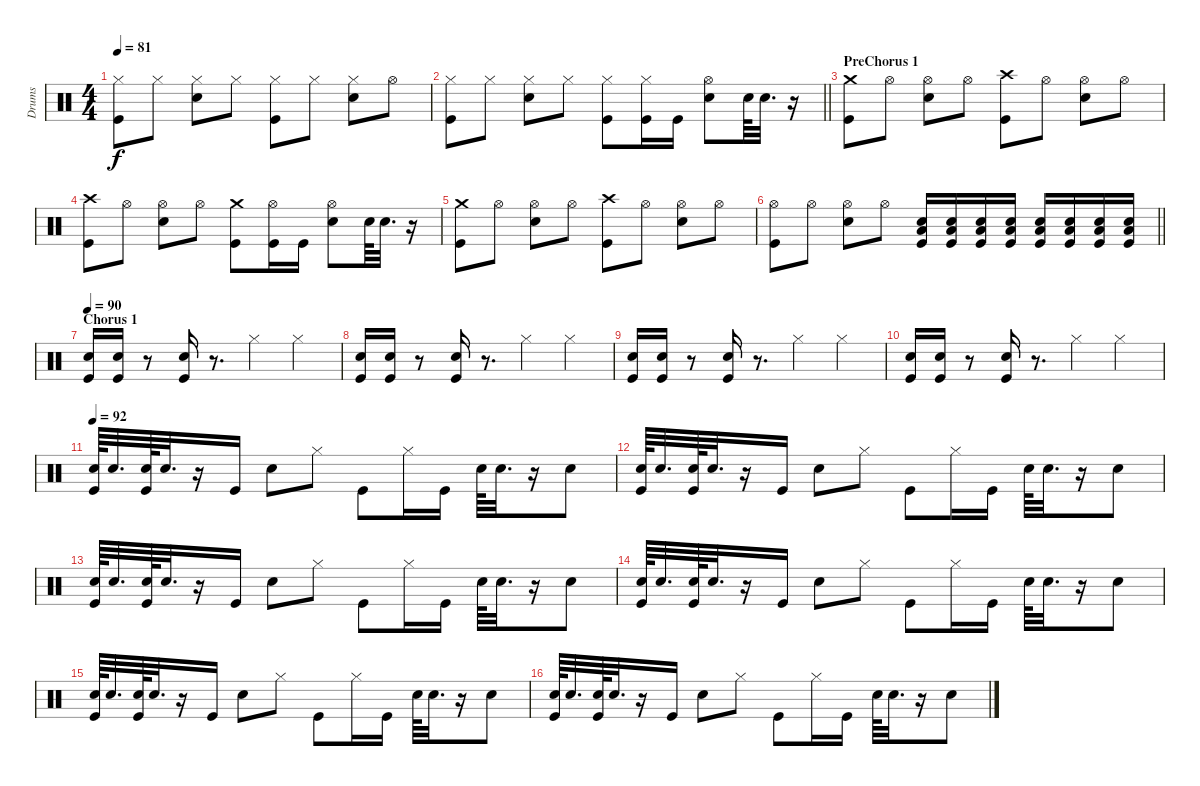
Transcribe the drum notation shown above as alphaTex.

\track ("Drums" "Drums") {instrument percussion}
\staff {score}
\articulation defaults
\ts (4 4)
\tempo 81
\clef neutral
\ks c
("Hi-Hat (closed)" "Kick (hit)").8{dy f} "Hi-Hat (closed)".8 ("Hi-Hat (closed)" "Snare (hit) 2").8 "Hi-Hat (closed)".8 ("Hi-Hat (closed)" "Kick (hit)").8 "Hi-Hat (closed)".8 ("Hi-Hat (closed)" "Snare (hit) 2").8 "Hi-Hat (open)".8 |
\barLineRight lightlight
("Hi-Hat (closed)" "Kick (hit)").8 "Hi-Hat (closed)".8 ("Hi-Hat (closed)" "Snare (hit) 2").8 "Hi-Hat (closed)".8 ("Hi-Hat (closed)" "Kick (hit)").8 ("Hi-Hat (closed)" "Kick (hit)").16 "Kick (hit)".16 ("Hi-Hat (open)" "Snare (hit) 2").8 "Snare (hit) 2".64 "Snare (hit) 2".32{d} r.16 |
\section ("" "PreChorus 1")
("Crash medium (hit)" "Kick (hit)").8 "Hi-Hat (open)".8 ("Hi-Hat (open)" "Snare (hit) 2").8 "Hi-Hat (open)".8 ("Crash high (hit)" "Kick (hit)").8 "Hi-Hat (open)".8 ("Hi-Hat (open)" "Snare (hit) 2").8 "Hi-Hat (open)".8 |
("Crash high (hit)" "Kick (hit)").8 "Hi-Hat (open)".8 ("Hi-Hat (open)" "Snare (hit) 2").8 "Hi-Hat (open)".8 ("Crash medium (hit)" "Kick (hit)").8 ("Hi-Hat (open)" "Kick (hit)").16 "Kick (hit)".16 ("Hi-Hat (open)" "Snare (hit) 2").8 "Snare (hit) 2".64 "Snare (hit) 2".32{d} r.16 |
("Crash medium (hit)" "Kick (hit)").8 "Hi-Hat (open)".8 ("Hi-Hat (open)" "Snare (hit) 2").8 "Hi-Hat (open)".8 ("Crash high (hit)" "Kick (hit)").8 "Hi-Hat (open)".8 ("Hi-Hat (open)" "Snare (hit) 2").8 "Hi-Hat (open)".8 |
\barLineRight lightlight
("Hi-Hat (open)" "Kick (hit)").8 "Hi-Hat (open)".8 ("Hi-Hat (open)" "Snare (hit) 2").8 "Hi-Hat (open)".8 ("Snare (hit) 2" "Low Floor Tom (hit)" "Kick (hit)").16 ("Snare (hit) 2" "Low Floor Tom (hit)" "Kick (hit)").16 ("Snare (hit) 2" "Low Floor Tom (hit)" "Kick (hit)").16 ("Snare (hit) 2" "Low Floor Tom (hit)" "Kick (hit)").16 ("Snare (hit) 2" "Low Floor Tom (hit)" "Kick (hit)").16 ("Snare (hit) 2" "Low Floor Tom (hit)" "Kick (hit)").16 ("Snare (hit) 2" "Low Floor Tom (hit)" "Kick (hit)").16 ("Snare (hit) 2" "Low Floor Tom (hit)" "Kick (hit)").16 |
\section ("" "Chorus 1")
\tempo 90
("Snare (hit) 2" "Kick (hit)").16 ("Snare (hit) 2" "Kick (hit)").16 r.8 ("Snare (hit) 2" "Kick (hit)").16 r.8{d} "Hi-Hat (closed)".4 "Hi-Hat (closed)".4 |
("Snare (hit) 2" "Kick (hit)").16 ("Snare (hit) 2" "Kick (hit)").16 r.8 ("Snare (hit) 2" "Kick (hit)").16 r.8{d} "Hi-Hat (closed)".4 "Hi-Hat (closed)".4 |
("Snare (hit) 2" "Kick (hit)").16 ("Snare (hit) 2" "Kick (hit)").16 r.8 ("Snare (hit) 2" "Kick (hit)").16 r.8{d} "Hi-Hat (closed)".4 "Hi-Hat (closed)".4 |
("Snare (hit) 2" "Kick (hit)").16 ("Snare (hit) 2" "Kick (hit)").16 r.8 ("Snare (hit) 2" "Kick (hit)").16 r.8{d} "Hi-Hat (closed)".4 "Hi-Hat (closed)".4 |
\tempo 92
("Snare (hit) 2" "Kick (hit)").64 "Snare (hit) 2".32{d} ("Snare (hit) 2" "Kick (hit)").64 "Snare (hit) 2".32{d} r.16 "Kick (hit)".16 "Snare (hit) 2".8 "Hi-Hat (closed)".8 "Kick (hit)".8 "Hi-Hat (closed)".16 "Kick (hit)".16 "Snare (hit) 2".64 "Snare (hit) 2".32{d} r.16 "Snare (hit) 2".8 |
("Snare (hit) 2" "Kick (hit)").64 "Snare (hit) 2".32{d} ("Snare (hit) 2" "Kick (hit)").64 "Snare (hit) 2".32{d} r.16 "Kick (hit)".16 "Snare (hit) 2".8 "Hi-Hat (closed)".8 "Kick (hit)".8 "Hi-Hat (closed)".16 "Kick (hit)".16 "Snare (hit) 2".64 "Snare (hit) 2".32{d} r.16 "Snare (hit) 2".8 |
("Snare (hit) 2" "Kick (hit)").64 "Snare (hit) 2".32{d} ("Snare (hit) 2" "Kick (hit)").64 "Snare (hit) 2".32{d} r.16 "Kick (hit)".16 "Snare (hit) 2".8 "Hi-Hat (closed)".8 "Kick (hit)".8 "Hi-Hat (closed)".16 "Kick (hit)".16 "Snare (hit) 2".64 "Snare (hit) 2".32{d} r.16 "Snare (hit) 2".8 |
("Snare (hit) 2" "Kick (hit)").64 "Snare (hit) 2".32{d} ("Snare (hit) 2" "Kick (hit)").64 "Snare (hit) 2".32{d} r.16 "Kick (hit)".16 "Snare (hit) 2".8 "Hi-Hat (closed)".8 "Kick (hit)".8 "Hi-Hat (closed)".16 "Kick (hit)".16 "Snare (hit) 2".64 "Snare (hit) 2".32{d} r.16 "Snare (hit) 2".8 |
("Snare (hit) 2" "Kick (hit)").64 "Snare (hit) 2".32{d} ("Snare (hit) 2" "Kick (hit)").64 "Snare (hit) 2".32{d} r.16 "Kick (hit)".16 "Snare (hit) 2".8 "Hi-Hat (closed)".8 "Kick (hit)".8 "Hi-Hat (closed)".16 "Kick (hit)".16 "Snare (hit) 2".64 "Snare (hit) 2".32{d} r.16 "Snare (hit) 2".8 |
("Snare (hit) 2" "Kick (hit)").64 "Snare (hit) 2".32{d} ("Snare (hit) 2" "Kick (hit)").64 "Snare (hit) 2".32{d} r.16 "Kick (hit)".16 "Snare (hit) 2".8 "Hi-Hat (closed)".8 "Kick (hit)".8 "Hi-Hat (closed)".16 "Kick (hit)".16 "Snare (hit) 2".64 "Snare (hit) 2".32{d} r.16 "Snare (hit) 2".8
